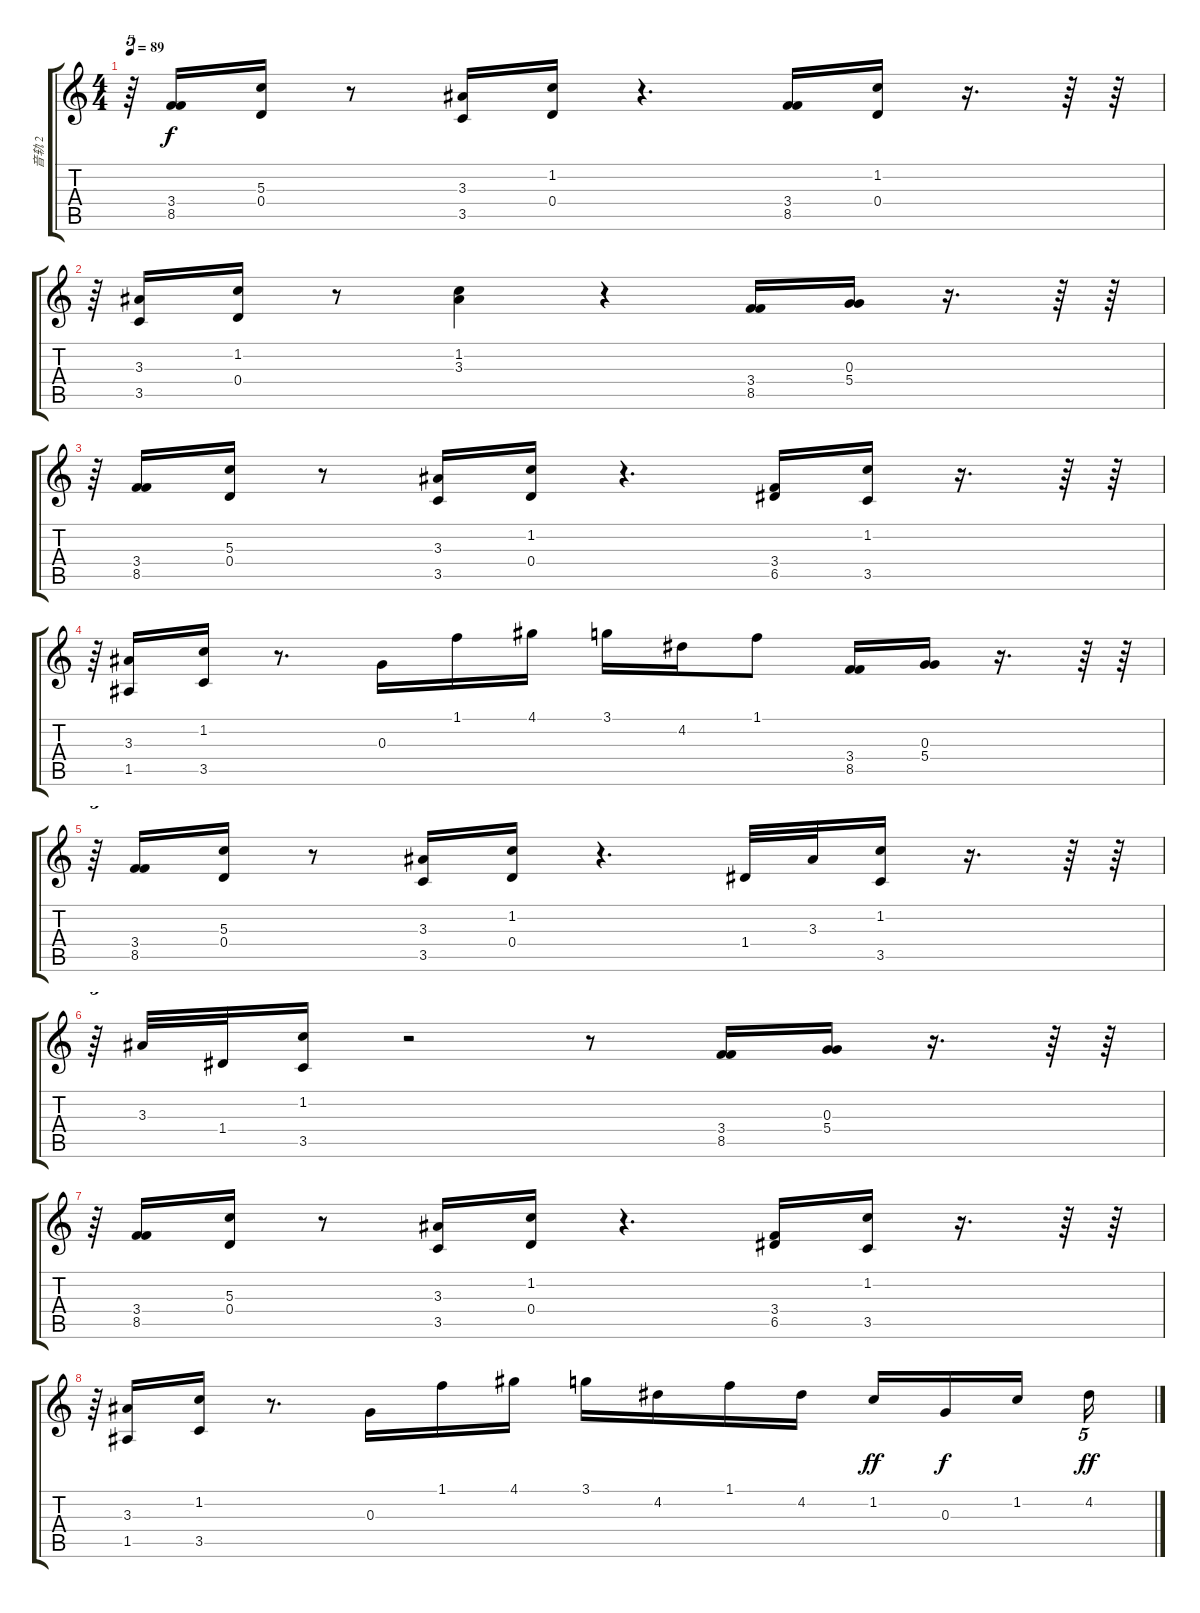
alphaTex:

\track ("音轨 2" "音轨 2") {instrument acousticguitarsteel}
\staff {score tabs}
\tuning (E4 B3 G3 D3 A2 E2) {hide}
\ts (4 4)
\tempo 89
\clef g2
\ks c
r.64{tu (5 4) dy f} (3.4 8.5).16 (5.3 0.4).16 r.8 (3.3 3.5).16 (1.2 0.4).16 r.4{d} (3.4 8.5).16 (1.2 0.4).16 r.16{d} r.64 r.64 |
r.64{tu (5 4)} (3.3 3.5).16 (1.2 0.4).16 r.8 (1.2 3.3).4 r.4 (3.4 8.5).16 (0.3 5.4).16 r.16{d} r.64 r.64 |
r.64{tu (5 4)} (3.4 8.5).16 (5.3 0.4).16 r.8 (3.3 3.5).16 (1.2 0.4).16 r.4{d} (3.4 6.5).16 (1.2 3.5).16 r.16{d} r.64 r.64 |
r.64{tu (5 4)} (3.3 1.5).16 (1.2 3.5).16 r.8{d} 0.3.16 1.1.16 4.1.16 3.1.16 4.2.16 1.1.8 (3.4 8.5).16 (0.3 5.4).16 r.16{d} r.64 r.64 |
r.64{tu (5 4)} (3.4 8.5).16 (5.3 0.4).16 r.8 (3.3 3.5).16 (1.2 0.4).16 r.4{d} 1.4.32 3.3.32 (1.2 3.5).16 r.16{d} r.64 r.64 |
r.64{tu (5 4)} 3.3.32 1.4.32 (1.2 3.5).16 r.2 r.8 (3.4 8.5).16 (0.3 5.4).16 r.16{d} r.64 r.64 |
r.64{tu (5 4)} (3.4 8.5).16 (5.3 0.4).16 r.8 (3.3 3.5).16 (1.2 0.4).16 r.4{d} (3.4 6.5).16 (1.2 3.5).16 r.16{d} r.64 r.64 |
r.64{tu (5 4)} (3.3 1.5).16 (1.2 3.5).16 r.8{d} 0.3.16 1.1.16 4.1.16 3.1.16 4.2.16 1.1.16 4.2.16 1.2.16{dy ff} 0.3.16{dy f} 1.2.16 4.2.16{tu (5 4) dy ff}
